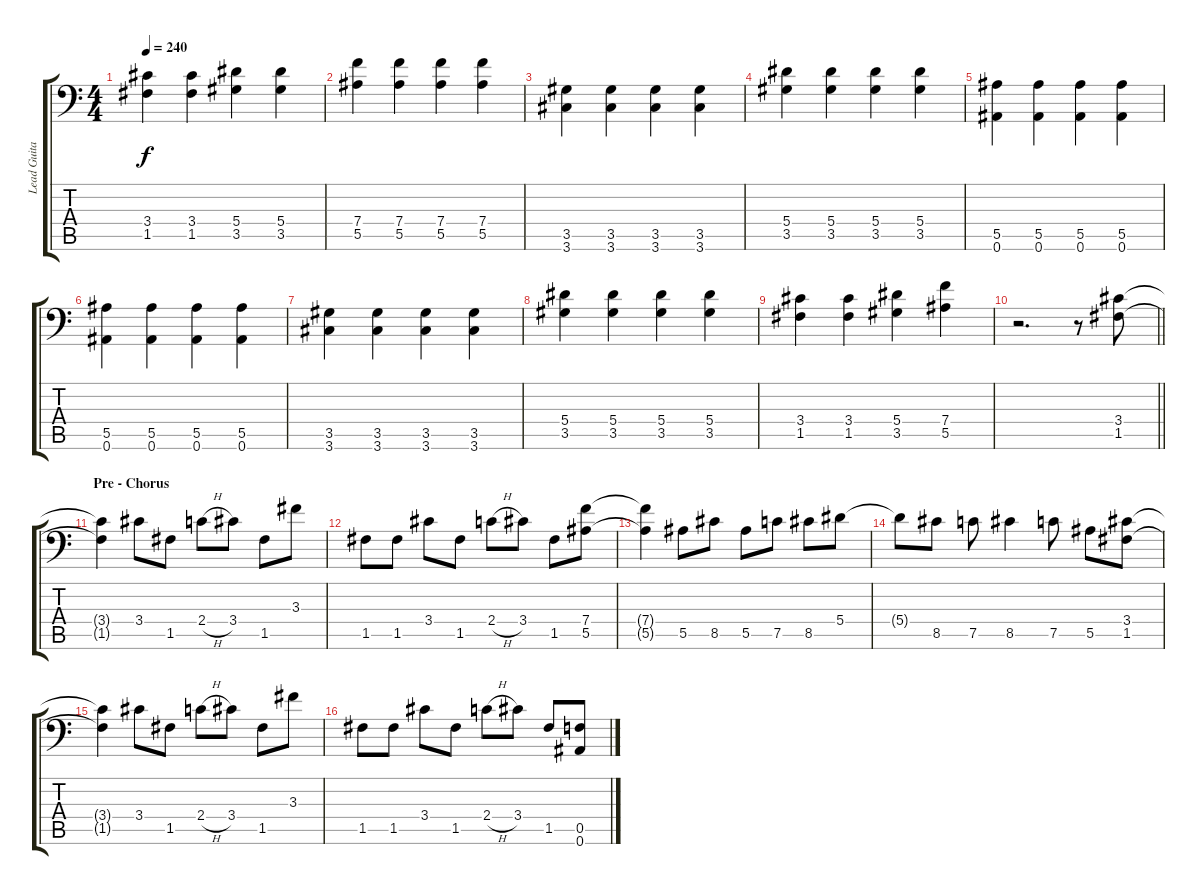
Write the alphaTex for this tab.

\track ("Lead Guitar 2" "Lead Guita") {instrument distortionguitar}
\staff {score tabs}
\tuning (C4 G3 Eb3 Bb2 F2 Bb1) {hide}
\ts (4 4)
\tempo 240
\clef f4
\ks c
(3.4 1.5).4{dy f} (3.4 1.5).4 (5.4 3.5).4 (5.4 3.5).4 |
(7.4 5.5).4 (7.4 5.5).4 (7.4 5.5).4 (7.4 5.5).4 |
(3.5 3.6).4 (3.5 3.6).4 (3.5 3.6).4 (3.5 3.6).4 |
(5.4 3.5).4 (5.4 3.5).4 (5.4 3.5).4 (5.4 3.5).4 |
(5.5 0.6).4 (5.5 0.6).4 (5.5 0.6).4 (5.5 0.6).4 |
(5.5 0.6).4 (5.5 0.6).4 (5.5 0.6).4 (5.5 0.6).4 |
(3.5 3.6).4 (3.5 3.6).4 (3.5 3.6).4 (3.5 3.6).4 |
(5.4 3.5).4 (5.4 3.5).4 (5.4 3.5).4 (5.4 3.5).4 |
(3.4 1.5).4 (3.4 1.5).4 (5.4 3.5).4 (7.4 5.5).4 |
\barLineRight lightlight
r.2{d} r.8 (3.4 1.5).8 |
\section ("" "Pre - Chorus")
(3.4{t} 1.5{t}).4 3.4.8 1.5.8 2.4{h}.8 3.4.8 1.5.8 3.3.8 |
1.5.8 1.5.8 3.4.8 1.5.8 2.4{h}.8 3.4.8 1.5.8 (7.4 5.5).8 |
(7.4{t} 5.5{t}).4 5.5.8 8.5.8 5.5.8 7.5.8 8.5.8 5.4.8 |
5.4{t}.8 8.5.8 7.5.8 8.5.4 7.5.8 5.5.8 (3.4 1.5).8 |
(3.4{t} 1.5{t}).4 3.4.8 1.5.8 2.4{h}.8 3.4.8 1.5.8 3.3.8 |
1.5.8 1.5.8 3.4.8 1.5.8 2.4{h}.8 3.4.8 1.5.8 (0.5 0.6).8
